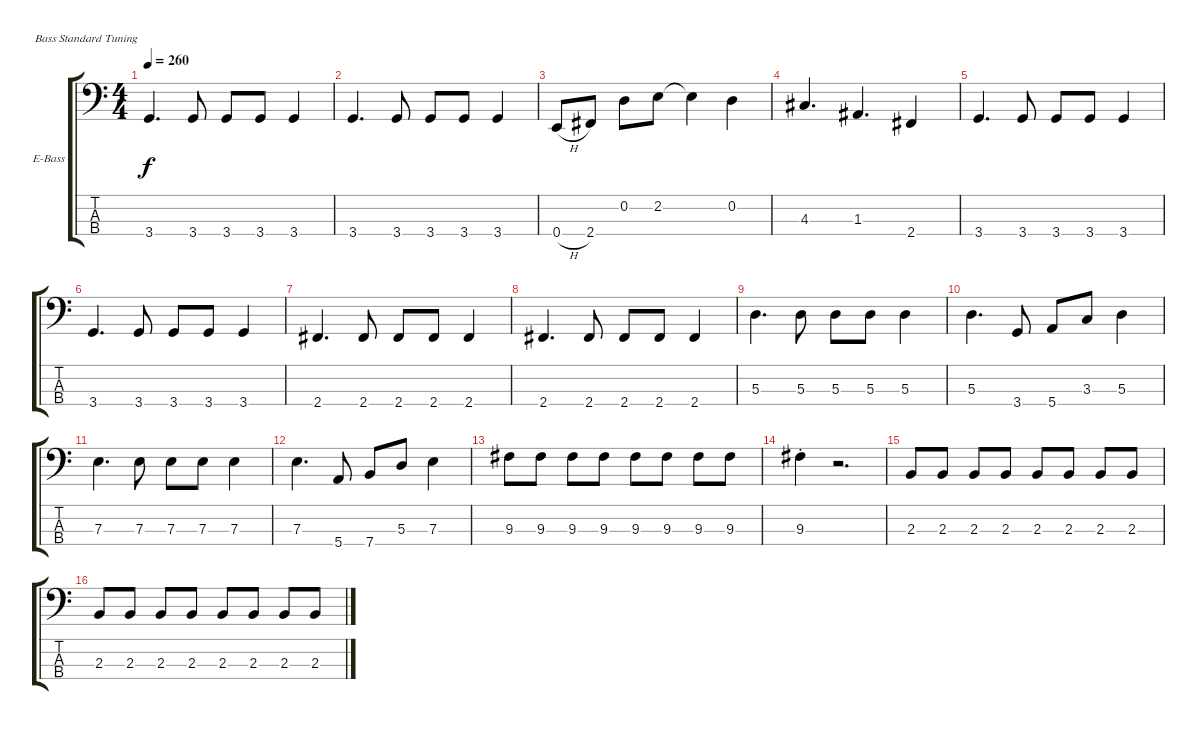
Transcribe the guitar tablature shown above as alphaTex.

\defaultSystemsLayout 4
\bracketExtendMode groupsimilarinstruments
\firstSystemTrackNameOrientation horizontal
\otherSystemsTrackNameOrientation horizontal
\track ("Peter Baltes" "E-Bass") {instrument electricbassfinger}
\staff {score tabs}
\tuning (G2 D2 A1 E1)
\ts (4 4)
\tempo 260
\clef f4
\ks c
3.4.4{d dy f} 3.4.8 3.4.8 3.4.8 3.4.4 |
3.4.4{d} 3.4.8 3.4.8 3.4.8 3.4.4 |
0.4{h}.8 2.4.8 0.2.8 2.2.8 2.2{t}.4 0.2.4 |
4.3.4{d} 1.3.4{d} 2.4.4 |
3.4.4{d} 3.4.8 3.4.8 3.4.8 3.4.4 |
3.4.4{d} 3.4.8 3.4.8 3.4.8 3.4.4 |
2.4.4{d} 2.4.8 2.4.8 2.4.8 2.4.4 |
2.4.4{d} 2.4.8 2.4.8 2.4.8 2.4.4 |
5.3.4{d} 5.3.8 5.3.8 5.3.8 5.3.4 |
5.3.4{d} 3.4.8 5.4.8 3.3.8 5.3.4 |
7.3.4{d} 7.3.8 7.3.8 7.3.8 7.3.4 |
7.3.4{d} 5.4.8 7.4.8 5.3.8 7.3.4 |
9.3.8 9.3.8 9.3.8 9.3.8 9.3.8 9.3.8 9.3.8 9.3.8 |
9.3{st}.4 r.2{d} |
2.3.8 2.3.8 2.3.8 2.3.8 2.3.8 2.3.8 2.3.8 2.3.8 |
2.3.8 2.3.8 2.3.8 2.3.8 2.3.8 2.3.8 2.3.8 2.3.8
